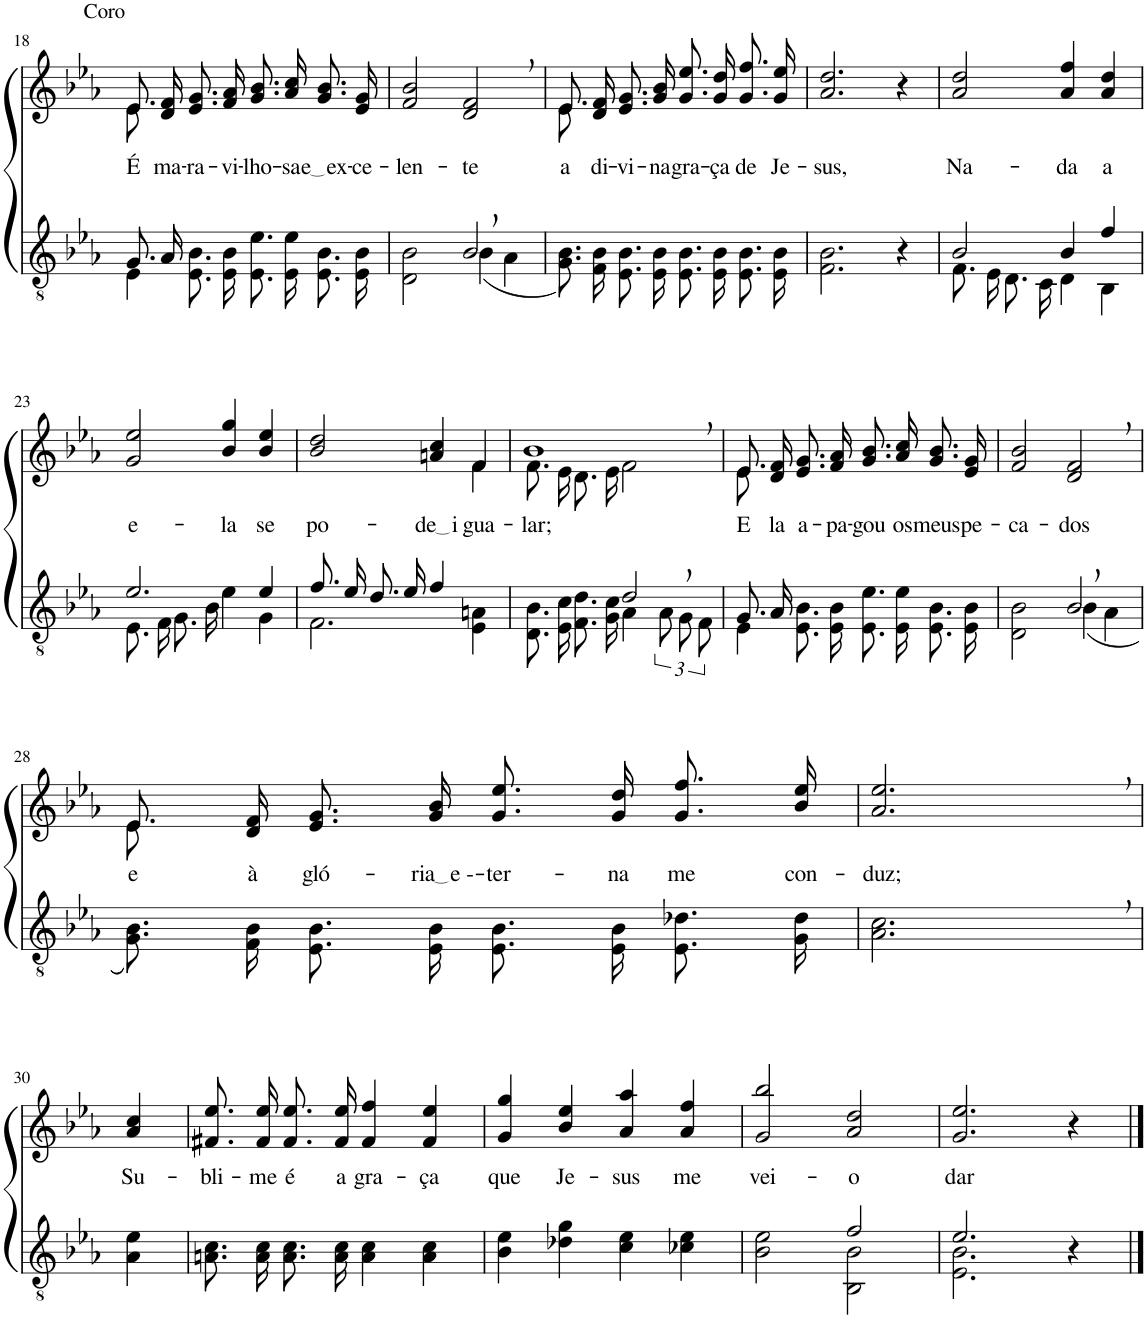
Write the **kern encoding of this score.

**kern	**kern	**text
*part2	*part1	*part1
*staff2	*staff1	*staff1
*I"Parte III e IV	*I"Parte I e II	*
!!LO:PB:g=z
*clefGv2	*clefG2	*
*Trd3c5	*Trd3c5	*
*k[b-e-a-]	*k[b-e-a-]	*
*M4/4	*M4/4	*
=18	=18	=18
*^	*^	*
!	!	!LO:TX:a:t=Coro	!	!
!	!	!	!	!LO:LY:b
8.G/L	4E-\	8.e-/L	8.e-\	É
!	!	!	!	!LO:LY:b
16A-/Jk	.	16d/ 16f/Jk	2ryy	ma-
!	!	!	!	!LO:LY:b
4ryy	8.E-/ 8.B-/L	8.e-/ 8.g/L	.	-ra-
!	!	!	!	!LO:LY:b
.	16E-/ 16B-/Jk	16f/ 16a-/Jk	.	-vi-
!	!	!	!	!LO:LY:b
2ryy	8.E-/ 8.e-/L	8.g/ 8.b-/L	.	-lho-
!	!	!	!	!LO:LY:b
.	16E-/ 16e-/Jk	16a-/ 16cc/Jk	4ryy	-sa
!	!	!	!	!LO:LY:b
.	8.E-/ 8.B-/L	8.g/ 8.b-/L	.	e ex
!	!	!	!	!LO:LY:b
.	16E-/ 16B-/Jk	16e-/ 16g/Jk	16ryy	-ce-
=19	=19	=19	=19	=19
!	!	!	!	!LO:LY:b
*	*	*v	*v	*
2ryy	2D\ 2B-\	2f/ 2b-/	-len-
!	!	!	!LO:LY:b
2B-,/	(4B-\	2d/, 2f/,	-te
.	4A-\	.	.
=20	=20	=20	=20
*	*	*^	*
!	!	!	!	!LO:LY:b
*v	*v	*	*	*
8.G/ 8.B-/L)	8.e-/L	8.e-\	a
!	!	!	!LO:LY:b
16F/ 16B-/Jk	16d/ 16f/Jk	2ryy	di-
!	!	!	!LO:LY:b
8.E-/ 8.B-/L	8.e-/ 8.g/L	.	-vi-
!	!	!	!LO:LY:b
16E-/ 16B-/Jk	16g/ 16b-/Jk	.	-na
!	!	!	!LO:LY:b
8.E-/ 8.B-/L	8.g\ 8.ee-\L	.	gra-
!	!	!	!LO:LY:b
16E-/ 16B-/Jk	16g\ 16dd\Jk	4ryy	-ça
!	!	!	!LO:LY:b
8.E-/ 8.B-/L	8.g\ 8.ff\L	.	de
!	!	!	!LO:LY:b
16E-/ 16B-/Jk	16g\ 16ee-\Jk	16ryy	Je-
=21	=21	=21	=21
!	!	!	!LO:LY:b
*	*v	*v	*
2.F\ 2.B-\	2.a-/ 2.dd/	-sus,
4r	4r	.
=22	=22	=22
*^	*	*
!	!	!	!LO:LY:b
2B-/	8.F\L	2a-/ 2dd/	-Na-
.	16E-\Jk	.	.
.	8.D\L	.	.
.	16C\Jk	.	.
!	!	!	!LO:LY:b
4B-/	4D\	4a-/ 4ff/	-da
!	!	!	!LO:LY:b
4f/	4BB-\	4a-/ 4dd/	a
!!LO:LB:g=z
=23	=23	=23	=23
!	!	!	!LO:LY:b
2.e-/	8.E-\L	2g/ 2ee-/	e-
.	16F\Jk	.	.
.	8.G\L	.	.
.	16B-\Jk	.	.
!	!	!	!LO:LY:b
.	4e-\	4b-/ 4gg/	-la
!	!	!	!LO:LY:b
4e-/	4G\	4b-/ 4ee-/	se
=24	=24	=24	=24
!	!	!	!LO:LY:b
*	*	*^	*
8.f/L	2.F\	2b-/ 2dd/	2.ryy	po-
16e-/Jk	.	.	.	.
8.d/L	.	.	.	.
16e-/Jk	.	.	.	.
!	!	!	!	!LO:LY:b
4f/	.	4an/ 4cc/	.	de i
!	!	!	!	!LO:LY:b
4ryy	4E-\ 4An\	4f/	4f\	-gua-
=25	=25	=25	=25	=25
!	!	!	!	!LO:LY:b
2ryy	8.D/ 8.B-/L	1b-,	8.f\L	-lar;
.	16E-/ 16c/Jk	.	16e-\Jk	.
.	8.F/ 8.d/L	.	8.d\L	.
.	16G/ 16c/Jk	.	16e-\Jk	.
2d,/	4A-\	.	2f\	.
.	12A-\L	.	.	.
.	12G\	.	.	.
.	12F\J	.	.	.
=26	=26	=26	=26	=26
!	!	!	!	!LO:LY:b
8.G/L	4E-\	8.e-/L	8.e-\	E-
!	!	!	!	!LO:LY:b
16A-/Jk	.	16d/ 16f/Jk	2ryy	-la
!	!	!	!	!LO:LY:b
4ryy	8.E-/ 8.B-/L	8.e-/ 8.g/L	.	a-
!	!	!	!	!LO:LY:b
.	16E-/ 16B-/Jk	16f/ 16a-/Jk	.	-pa-
!	!	!	!	!LO:LY:b
2ryy	8.E-/ 8.e-/L	8.g/ 8.b-/L	.	-gou
!	!	!	!	!LO:LY:b
.	16E-/ 16e-/Jk	16a-/ 16cc/Jk	4ryy	os
!	!	!	!	!LO:LY:b
.	8.E-/ 8.B-/L	8.g/ 8.b-/L	.	meus
!	!	!	!	!LO:LY:b
.	16E-/ 16B-/Jk	16e-/ 16g/Jk	16ryy	pe-
=27	=27	=27	=27	=27
!	!	!	!	!LO:LY:b
*	*	*v	*v	*
2ryy	2D\ 2B-\	2f/ 2b-/	-ca-
!	!	!	!LO:LY:b
2B-,/	(4B-\	2d/, 2f/,	-dos
.	4A-\	.	.
!!LO:LB:g=z
=28	=28	=28	=28
*	*	*^	*
!	!	!	!	!LO:LY:b
*v	*v	*	*	*
8.G/ 8.B-/L)	8.e-/L	8.e-\	e
!	!	!	!LO:LY:b
16F/ 16B-/Jk	16d/ 16f/Jk	2ryy	à
!	!	!	!LO:LY:b
8.E-/ 8.B-/L	8.e-/ 8.g/L	.	gló-
!	!	!	!LO:LY:b
16E-/ 16B-/Jk	16g/ 16b-/Jk	.	ria e -
!	!	!	!LO:LY:b
8.E-/ 8.B-/L	8.g\ 8.ee-\L	.	-ter-
!	!	!	!LO:LY:b
16E-/ 16B-/Jk	16g\ 16dd\Jk	4ryy	-na
!	!	!	!LO:LY:b
8.E-/ 8.d-X/L	8.g\ 8.ff\L	.	me
!	!	!	!LO:LY:b
16G/ 16d-/Jk	16b-\ 16ee-\Jk	16ryy	con-
=29	=29	=29	=29
!	!	!	!LO:LY:b
*	*v	*v	*
2.A-\, 2.c\,	2.a-/, 2.ee-/,	-duz;
!!LO:LB:g=z
=30	=30	=30
!	!	!LO:LY:b
4A-\ 4e-\	4a-/ 4cc/	Su-
=31	=31	=31
!	!	!LO:LY:b
8.An\ 8.c\L	8.f#X\ 8.ee-\L	-bli-
!	!	!LO:LY:b
16A\ 16c\Jk	16f#\ 16ee-\Jk	-me
!	!	!LO:LY:b
8.A\ 8.c\L	8.f#\ 8.ee-\L	é
!	!	!LO:LY:b
16A\ 16c\Jk	16f#\ 16ee-\Jk	a
!	!	!LO:LY:b
4A\ 4c\	4f#/ 4ff/	gra-
!	!	!LO:LY:b
4A\ 4c\	4f#/ 4ee-/	-ça
=32	=32	=32
!	!	!LO:LY:b
4B-\ 4e-\	4g/ 4gg/	que
!	!	!LO:LY:b
4d-X\ 4g\	4b-/ 4ee-/	Je-
!	!	!LO:LY:b
4c\ 4e-\	4a-/ 4aa-/	-sus
!	!	!LO:LY:b
4c-X\ 4e-\	4a-/ 4ff/	me
=33	=33	=33
*^	*	*
!	!	!	!LO:LY:b
2ryy	2B-\ 2e-\	2g/ 2bb-/	vei-
!	!	!	!LO:LY:b
2f/	2BB-\ 2B-\	2a-/ 2dd/	-o
=34	=34	=34	=34
!	!	!	!LO:LY:b
2.e-/	2.E-\ 2.B-\	2.g/ 2.ee-/	dar
4r	4ryy	4r	.
*v	*v	*	*
==	==	==
*-	*-	*-
